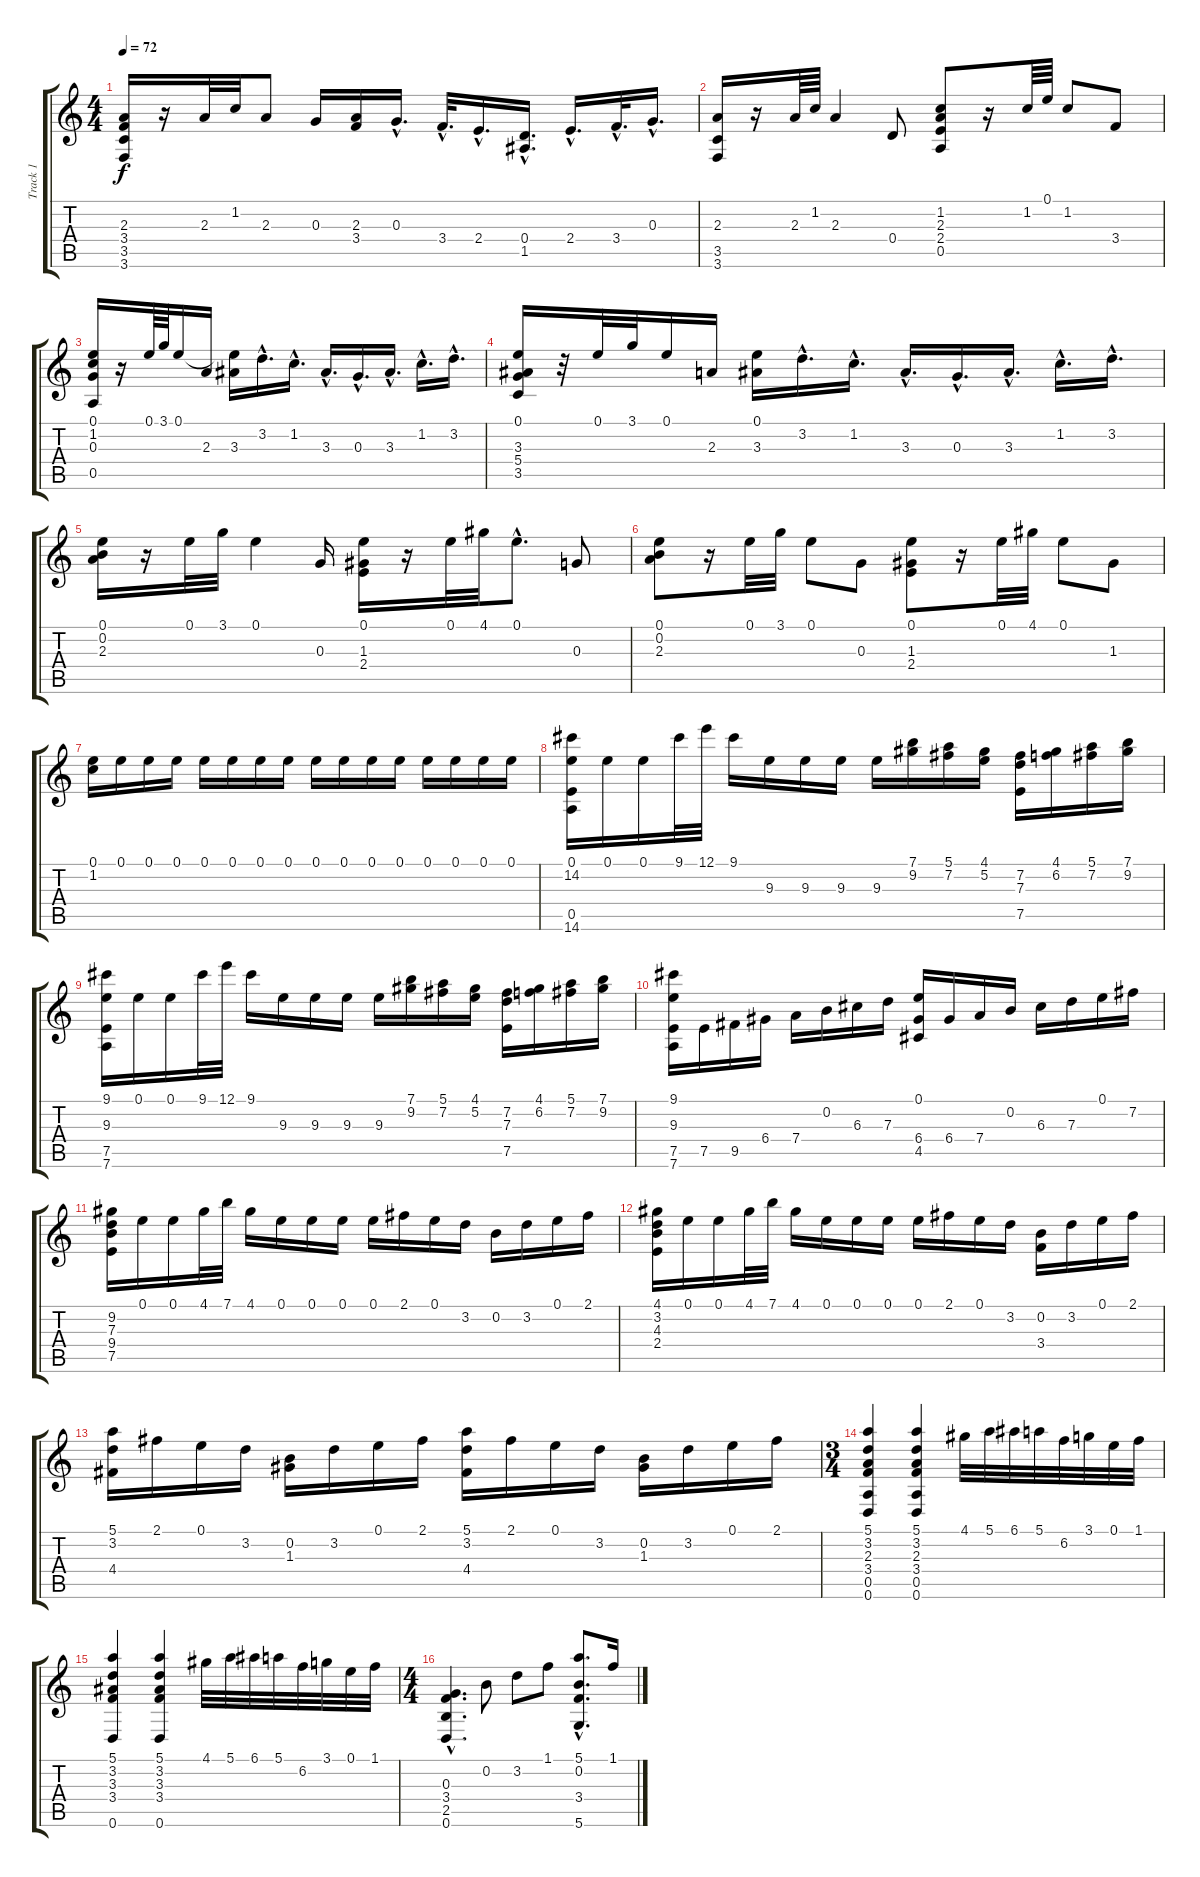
\track ("Track 1" "Track 1") {instrument acousticguitarnylon}
\staff {score tabs}
\tuning (E4 B3 G3 D3 A2 D2) {hide}
\ts (4 4)
\tempo 72
\clef g2
\ks c
(2.3 3.4 3.5 3.6).16{dy f} r.16 2.3.32 1.2.32 2.3.8 0.3.16 (2.3 3.4).16 0.3{hac}.16{d} 3.4{hac}.32{d} 2.4{hac}.16{d} (0.4{hac} 1.5{hac}).16{d} 2.4{hac}.16{d} 3.4{hac}.32{d} 0.3{hac}.16{d} |
(2.3 3.5 3.6).16 r.16 2.3.64 1.2.64 2.3.4 0.4.8 (1.2 2.3 2.4 0.5).8 r.16 1.2.64 0.1.64 1.2.8 3.4.8 |
(0.1 1.2 0.3 0.5).16 r.16 0.1.64 3.1.64 0.1.16 2.3.16 (0.1{t} 3.3).16 3.2{hac}.16{d} 1.2{hac}.16{d} 3.3{hac}.16{d} 0.3{hac}.16{d} 3.3{hac}.16{d} 1.2{hac}.16{d} 3.2{hac}.16{d} |
(0.1 3.3 5.4 3.5).16 r.32 0.1.32 3.1.32 0.1.16 2.3.16 (0.1 3.3).16 3.2{hac}.16{d} 1.2{hac}.16{d} 3.3{hac}.16{d} 0.3{hac}.16{d} 3.3{hac}.16{d} 1.2{hac}.16{d} 3.2{hac}.16{d} |
(0.1 0.2 2.3).16 r.16 0.1.32 3.1.32 0.1.4 0.3.16 (0.1 1.3 2.4).16 r.16 0.1.32 4.1.32 0.1{hac}.8{d} 0.3.8 |
(0.1 0.2 2.3).8 r.16 0.1.32 3.1.32 0.1.8 0.3.8 (0.1 1.3 2.4).8 r.16 0.1.32 4.1.32 0.1.8 1.3.8 |
(0.1 1.2).16 0.1.16 0.1.16 0.1.16 0.1.16 0.1.16 0.1.16 0.1.16 0.1.16 0.1.16 0.1.16 0.1.16 0.1.16 0.1.16 0.1.16 0.1.16 |
(0.1 14.2 0.5 14.6).16 0.1.16 0.1.16 9.1.32 12.1.32 9.1.16 9.3.16 9.3.16 9.3.16 9.3.16 (7.1 9.2).16 (5.1 7.2).16 (4.1 5.2).16 (7.2 7.3 7.5).16 (4.1 6.2).16 (5.1 7.2).16 (7.1 9.2).16 |
(9.1 9.3 7.5 7.6).16 0.1.16 0.1.16 9.1.32 12.1.32 9.1.16 9.3.16 9.3.16 9.3.16 9.3.16 (7.1 9.2).16 (5.1 7.2).16 (4.1 5.2).16 (7.2 7.3 7.5).16 (4.1 6.2).16 (5.1 7.2).16 (7.1 9.2).16 |
(9.1 9.3 7.5 7.6).16 7.5.16 9.5.16 6.4.16 7.4.16 0.2.16 6.3.16 7.3.16 (0.1 6.4 4.5).16 6.4.16 7.4.16 0.2.16 6.3.16 7.3.16 0.1.16 7.2.16 |
(9.2 7.3 9.4 7.5).16 0.1.16 0.1.16 4.1.32 7.1.32 4.1.16 0.1.16 0.1.16 0.1.16 0.1.16 2.1.16 0.1.16 3.2.16 0.2.16 3.2.16 0.1.16 2.1.16 |
(4.1 3.2 4.3 2.4).16 0.1.16 0.1.16 4.1.32 7.1.32 4.1.16 0.1.16 0.1.16 0.1.16 0.1.16 2.1.16 0.1.16 3.2.16 (0.2 3.4).16 3.2.16 0.1.16 2.1.16 |
(5.1 3.2 4.4).16 2.1.16 0.1.16 3.2.16 (0.2 1.3).16 3.2.16 0.1.16 2.1.16 (5.1 3.2 4.4).16 2.1.16 0.1.16 3.2.16 (0.2 1.3).16 3.2.16 0.1.16 2.1.16 |
\ts (3 4)
(5.1 3.2 2.3 3.4 0.5 0.6).4 (5.1 3.2 2.3 3.4 0.5 0.6).4 4.1.32 5.1.32 6.1.32 5.1.32 6.2.32 3.1.32 0.1.32 1.1.32 |
(5.1 3.2 3.3 3.4 0.6).4 (5.1 3.2 3.3 3.4 0.6).4 4.1.32 5.1.32 6.1.32 5.1.32 6.2.32 3.1.32 0.1.32 1.1.32 |
\ts (4 4)
(0.3{hac} 3.4{hac} 2.5{hac} 0.6{hac}).4{d} 0.2.8 3.2.8 1.1.8 (5.1{hac} 0.2{hac} 3.4{hac} 5.6{hac}).8{d} 1.1.16
